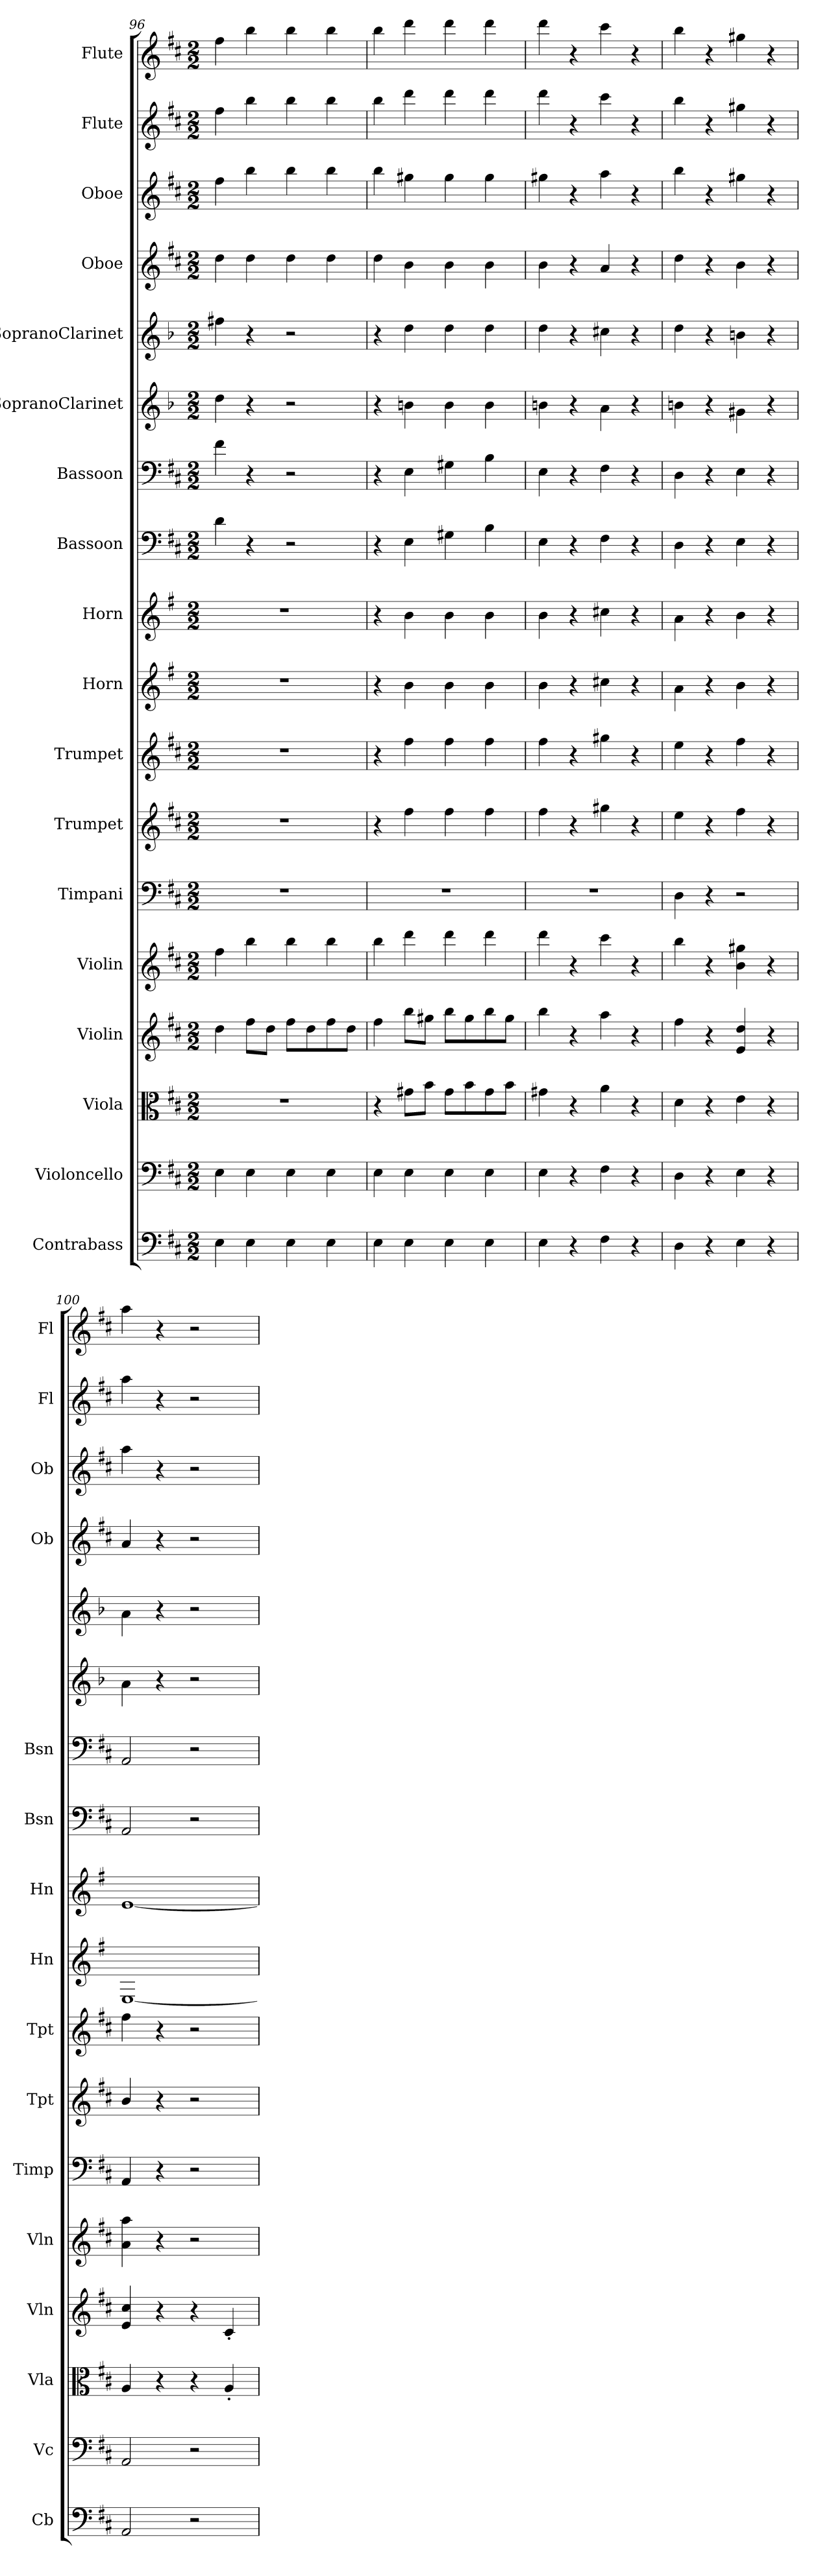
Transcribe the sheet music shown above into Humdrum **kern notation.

**kern	**kern	**kern	**kern	**kern	**kern	**kern	**kern	**kern	**kern	**kern	**kern	**kern	**kern	**kern	**kern	**kern	**kern
*part18	*part17	*part16	*part15	*part14	*part13	*part12	*part11	*part10	*part9	*part8	*part7	*part6	*part5	*part4	*part3	*part2	*part1
*staff18	*staff17	*staff16	*staff15	*staff14	*staff13	*staff12	*staff11	*staff10	*staff9	*staff8	*staff7	*staff6	*staff5	*staff4	*staff3	*staff2	*staff1
*I"Contrabass	*I"Violoncello	*I"Viola	*I"Violin	*I"Violin	*I"Timpani	*I"Trumpet	*I"Trumpet	*I"Horn	*I"Horn	*I"Bassoon	*I"Bassoon	*I"SopranoClarinet	*I"SopranoClarinet	*I"Oboe	*I"Oboe	*I"Flute	*I"Flute
*I'Cb	*I'Vc	*I'Vla	*I'Vln	*I'Vln	*I'Timp	*I'Tpt	*I'Tpt	*I'Hn	*I'Hn	*I'Bsn	*I'Bsn	*	*	*I'Ob	*I'Ob	*I'Fl	*I'Fl
*clefF4	*clefF4	*clefC3	*clefG2	*clefG2	*clefF4	*clefG2	*clefG2	*clefG2	*clefG2	*clefF4	*clefF4	*clefG2	*clefG2	*clefG2	*clefG2	*clefG2	*clefG2
*ITrd7c12	*	*	*	*	*	*ITrd1c2	*ITrd1c2	*ITrd4c7	*ITrd4c7	*	*	*	*	*	*	*	*
*k[f#c#]	*k[f#c#]	*k[f#c#]	*k[f#c#]	*k[f#c#]	*k[f#c#]	*k[]	*k[]	*k[]	*k[]	*k[f#c#]	*k[f#c#]	*k[b-]	*k[b-]	*k[f#c#]	*k[f#c#]	*k[f#c#]	*k[f#c#]
*D:	*D:	*D:	*D:	*D:	*D:	*	*	*	*	*D:	*D:	*	*	*D:	*D:	*D:	*D:
*M2/2	*M2/2	*M2/2	*M2/2	*M2/2	*M2/2	*M2/2	*M2/2	*M2/2	*M2/2	*M2/2	*M2/2	*M2/2	*M2/2	*M2/2	*M2/2	*M2/2	*M2/2
=96	=96	=96	=96	=96	=96	=96	=96	=96	=96	=96	=96	=96	=96	=96	=96	=96	=96
4EE\	4E\	1r	4dd\	4ff#\	1r	1r	1r	1r	1r	4d\	4f#\	4dd\	4ff#X\	4dd\	4ff#\	4ff#\	4ff#\
4EE\	4E\	.	8ff#\L	4bb\	.	.	.	.	.	4r	4r	4r	4r	4dd\	4bb\	4bb\	4bb\
.	.	.	8dd\J	.	.	.	.	.	.	.	.	.	.	.	.	.	.
4EE\	4E\	.	8ff#\L	4bb\	.	.	.	.	.	2r	2r	2r	2r	4dd\	4bb\	4bb\	4bb\
.	.	.	8dd\	.	.	.	.	.	.	.	.	.	.	.	.	.	.
4EE\	4E\	.	8ff#\	4bb\	.	.	.	.	.	.	.	.	.	4dd\	4bb\	4bb\	4bb\
.	.	.	8dd\J	.	.	.	.	.	.	.	.	.	.	.	.	.	.
=97	=97	=97	=97	=97	=97	=97	=97	=97	=97	=97	=97	=97	=97	=97	=97	=97	=97
4EE\	4E\	4r	4ff#\	4bb\	1r	4r	4r	4r	4r	4r	4r	4r	4r	4dd\	4bb\	4bb\	4bb\
4EE\	4E\	8g#X\L	8bb\L	4ddd\	.	4ee\	4ee\	4e\	4e\	4E\	4E\	4bn\	4dd\	4b\	4gg#X\	4ddd\	4ddd\
.	.	8b\J	8gg#X\J	.	.	.	.	.	.	.	.	.	.	.	.	.	.
4EE\	4E\	8g#\L	8bb\L	4ddd\	.	4ee\	4ee\	4e\	4e\	4G#X\	4G#X\	4b\	4dd\	4b\	4gg#\	4ddd\	4ddd\
.	.	8b\	8gg#\	.	.	.	.	.	.	.	.	.	.	.	.	.	.
4EE\	4E\	8g#\	8bb\	4ddd\	.	4ee\	4ee\	4e\	4e\	4B\	4B\	4b\	4dd\	4b\	4gg#\	4ddd\	4ddd\
.	.	8b\J	8gg#\J	.	.	.	.	.	.	.	.	.	.	.	.	.	.
=98	=98	=98	=98	=98	=98	=98	=98	=98	=98	=98	=98	=98	=98	=98	=98	=98	=98
4EE\	4E\	4g#X\	4bb\	4ddd\	1r	4ee\	4ee\	4e\	4e\	4E\	4E\	4bn\	4dd\	4b\	4gg#X\	4ddd\	4ddd\
4r	4r	4r	4r	4r	.	4r	4r	4r	4r	4r	4r	4r	4r	4r	4r	4r	4r
4FF#\	4F#\	4a\	4aa\	4ccc#\	.	4ff#X\	4ff#X\	4f#X\	4f#X\	4F#\	4F#\	4a\	4cc#X\	4a/	4aa\	4ccc#\	4ccc#\
4r	4r	4r	4r	4r	.	4r	4r	4r	4r	4r	4r	4r	4r	4r	4r	4r	4r
=99	=99	=99	=99	=99	=99	=99	=99	=99	=99	=99	=99	=99	=99	=99	=99	=99	=99
4DD\	4D\	4d\	4ff#\	4bb\	4D\	4dd\	4dd\	4d\	4d\	4D\	4D\	4bn\	4dd\	4dd\	4bb\	4bb\	4bb\
4r	4r	4r	4r	4r	4r	4r	4r	4r	4r	4r	4r	4r	4r	4r	4r	4r	4r
4EE\	4E\	4e\	4e/ 4dd/	4b\ 4gg#X\	2r	4ee\	4ee\	4e\	4e\	4E\	4E\	4g#X\	4bn\	4b\	4gg#X\	4gg#X\	4gg#X\
4r	4r	4r	4r	4r	.	4r	4r	4r	4r	4r	4r	4r	4r	4r	4r	4r	4r
=100	=100	=100	=100	=100	=100	=100	=100	=100	=100	=100	=100	=100	=100	=100	=100	=100	=100
2AAA/	2AA/	4A/	4e/ 4cc#/	4a\ 4aa\	4AA/	4a/	4ee\	[1AA	[1A	2AA/	2AA/	4a\	4a\	4a/	4aa\	4aa\	4aa\
.	.	4r	4r	4r	4r	4r	4r	.	.	.	.	4r	4r	4r	4r	4r	4r
2r	2r	4r	4r	2r	2r	2r	2r	.	.	2r	2r	2r	2r	2r	2r	2r	2r
.	.	4A'/	4c#'/	.	.	.	.	.	.	.	.	.	.	.	.	.	.
=	=	=	=	=	=	=	=	=	=	=	=	=	=	=	=	=	=
*-	*-	*-	*-	*-	*-	*-	*-	*-	*-	*-	*-	*-	*-	*-	*-	*-	*-
